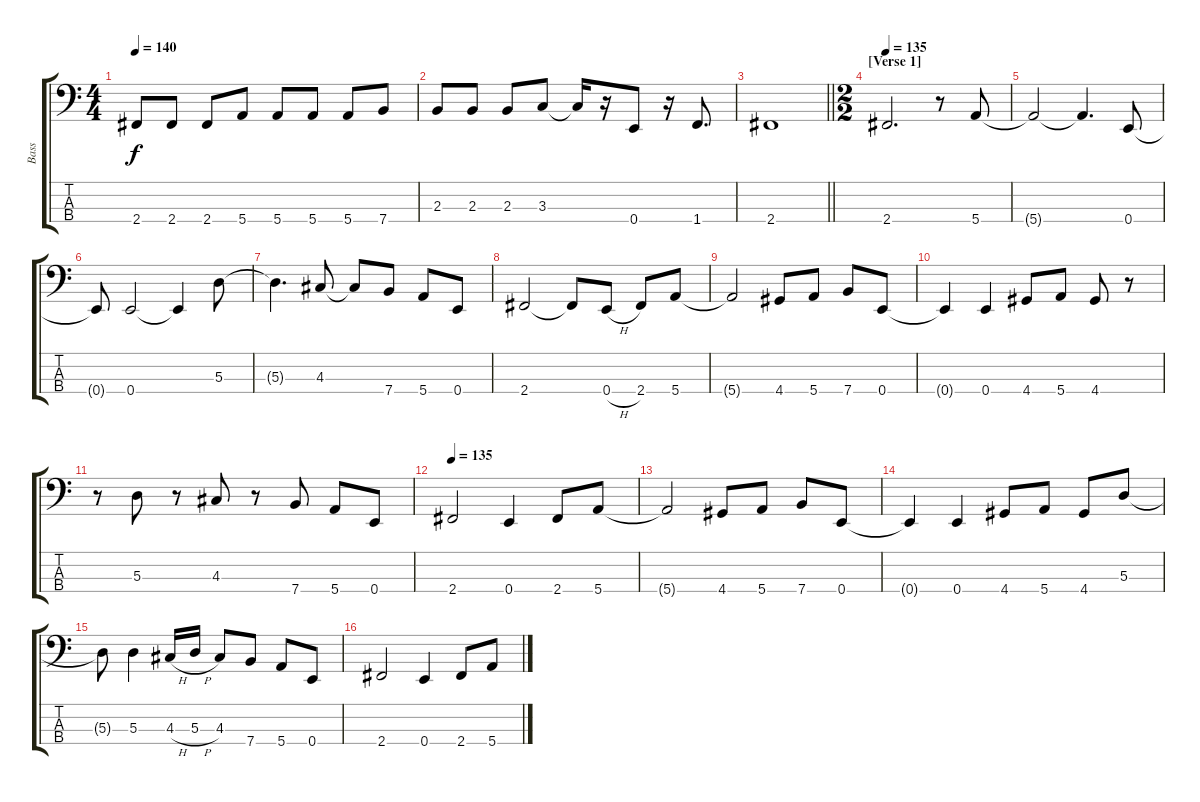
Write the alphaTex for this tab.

\track ("Bass" "Bass") {instrument electricbasspick}
\staff {score tabs}
\tuning (G2 D2 A1 E1) {hide}
\ts (4 4)
\tempo 140
\clef f4
\ks c
2.4.8{dy f} 2.4.8 2.4.8 5.4.8 5.4.8 5.4.8 5.4.8 7.4.8 |
2.3.8 2.3.8 2.3.8 3.3.8 3.3{t}.16 r.16 0.4.8 r.16 1.4.8{d} |
\barLineRight lightlight
2.4.1 |
\ts (2 2)
\section ("" "[Verse 1]")
\tempo 120
\tempo 135
2.4.2{d} r.8 5.4.8 |
5.4{t}.2 5.4{t}.4{d} 0.4.8 |
0.4{t}.8 0.4.2 0.4{t}.4 5.3.8 |
5.3{t}.4{d} 4.3.8 4.3{t}.8 7.4.8 5.4.8 0.4.8 |
2.4.2 2.4{t}.8 0.4{h}.8 2.4.8 5.4.8 |
5.4{t}.2 4.4.8 5.4.8 7.4.8 0.4.8 |
0.4{t}.4 0.4.4 4.4.8 5.4.8 4.4.8 r.8 |
r.8 5.3.8 r.8 4.3.8 r.8 7.4.8 5.4.8 0.4.8 |
\tempo 135
2.4.2 0.4.4 2.4.8 5.4.8 |
5.4{t}.2 4.4.8 5.4.8 7.4.8 0.4.8 |
0.4{t}.4 0.4.4 4.4.8 5.4.8 4.4.8 5.3.8 |
5.3{t}.8 5.3.4 4.3{h}.16 5.3{h}.16 4.3.8 7.4.8 5.4.8 0.4.8 |
2.4.2 0.4.4 2.4.8 5.4.8
